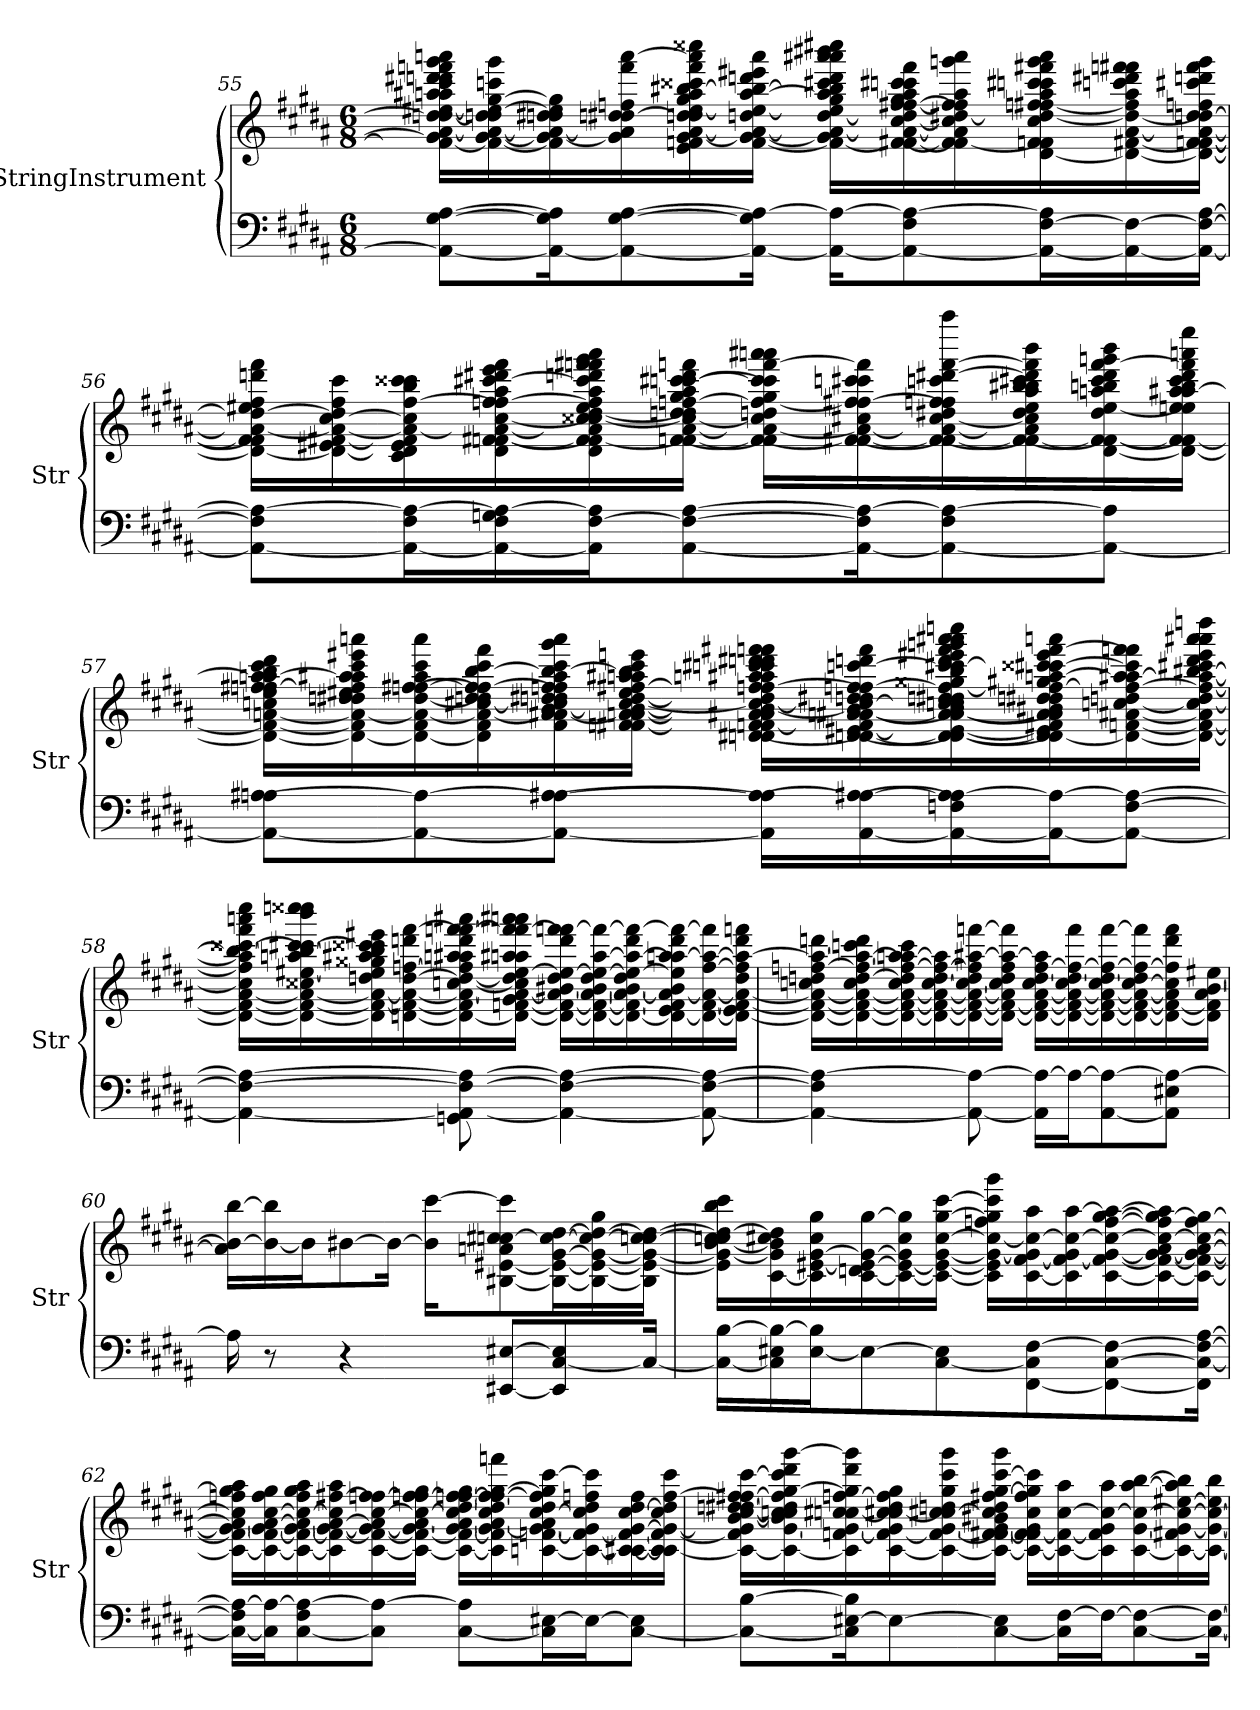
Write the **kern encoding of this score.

**kern	**kern
*part2	*part1
*staff2	*staff1
*I"StringInstrument	*I"StringInstrument
*I'Str	*I'Str
!!LO:LB:g=z
*clefF4	*clefG2
*k[f#c#g#d#a#]	*k[f#c#g#d#a#]
*M6/8	*M6/8
=55	=55
8AA#\_ [8G#\ [8A#\L	16f\_ 16g#\] [16a#\ 16ddn\ 16dd#\_ [16ee#X\ 16aan\ 16aa#X\ 16ccc#\ 16dddn\ 16ddd#X\ 16fffn\ 16ggg#\ 16aaan\LL
.	16f\_ [16g#\ 16a#\_ 16ddn\ 16dd#\] 16ee#\_ [16gg#\ 16cccn\ 16ggg#\
16AA#\_ 16G#\] 16A#\]K	16f\] 16g#\_ 16a#\_ 16ddn\ 16dd#X\ 16ee#\] 16gg#\]
8AA#\_ [8G#\ [8A#\	16g#\] 16a#\] 16ddn\ [16dd#X\ 16ffn\ 16fff\ [16aaa\
.	16e\ 16fn\ [16g#\ [16a#\ 16ddn\ 16dd#\] [16ee#\ 16gg#\ 16aa#\ [16bb#X\ 16ccc##X\ 16fff\ 16aaa\] 16cccc##X\
16AA#\_ 16G#\] 16A#\_Jk	[16f\ 16g#\_ 16a#\_ 16ddn\ 16ee#\_ [16aa#\ 16bb#\_ 16dddn\ 16eee#X\ 16aaa\JJ
16AA#\_ 16A#\_KL	16f\_ 16g#\] 16a#\_ [16dd\ 16ee#\] 16gg#\ 16aa#\] 16bb#\] 16ccc#X\ 16ddd\ 16aaa\ 16aaa#X\ 16bbb#X\ 16cccc#X\LL
8AA#\_ 8F#\ 8A#\_	16f\_ [16f#X\ 16a#\_ [16cc#\ 16dd\] [16ff\ [16ff#X\ 16gg#\ 16aa#\ 16cccn\ 16ccc#X\ 16fff\
.	16f\] 16f#\_ 16a#\] 16cc#\] [16dd#X\ 16ff\] 16ff#\] 16aa#\ 16gggn\ 16aaa#\
16AA#\_ [16F#\ 16A#\]L	[16d#\ 16fn\ 16f#\] 16cc#\ 16dd#\_ [16ffn\ 16ff#X\ 16aa#\ 16cccn\ 16ccc#X\ 16fff#X\ 16ggg\ 16aaa#\
16AA#\_ 16F#\_	16d#\_ [16f#X\ [16a#\ 16dd#\_ 16ff\] 16aa#\ 16cccn\ 16ddd#X\ 16fffn\ 16fff#X\
16AA#\_ 16F#\_ [16A#\JJ	16d#\_ [16fn\ 16f#\_ 16a#\_ 16ddn\ 16dd#\_ 16ffn\ 16ccc#X\ 16dddn\ 16fff#\ 16ggg\JJ
!!LO:PB:g=z
=56	=56
8AA#\_ 8F#\] 8A#\_L	16d#\_ 16f\] 16f#\] 16a#\_ 16dd#\_ 16ee#X\ 16ff#\ 16dddn\ 16fff#\LL
.	16d#\_ 16e#X\ [16f#X\ 16a#\_ [16cc#\ 16dd#\] 16ff#\ 16ccc#\
16AA#\_ 16F#\ 16A#\_L	16c#\ 16d#\] 16e#\ 16f#\] 16a#\_ 16cc#\] [16ff#\ 16bb\ 16ccc#\ 16ccc##X\
16AA#\_ 16F#\ 16Gn\ 16A#\_	16d#\ [16fn\ [16f#X\ 16a#\_ [16cc#\ 16ffn\ 16ff#\_ 16aa#\ [16ccc#X\ 16ddd#X\ 16eee\ 16fff#\
16AA#\] [16F#\ 16A#\]J	16d#\ 16f\] 16f#\_ 16a#\] 16cc#\_ 16cc##X\ [16dd#\ 16ee#\ 16ff#\] 16aa#\ 16ccc#\] 16dddn\ 16fffn\ 16fff#X\ 16ggg#\ 16aaa#\
[8AA#\ 8F#\_ [8A#\	[16fn\ 16f#\_ [16a#\ 16cc#\_ 16ddn\ 16dd#\] [16ffn\ 16gg#\ 16aa#\ [16cccn\ [16ccc#X\ 16ddd\ 16fffn\JJ
.	16f\_ 16f#\] 16a#\_ 16cc#\] 16ddn\ 16ff\_ 16gg#\ 16ccc\] 16ccc#\] [16fff\ 16aaan\ 16aaa#X\LL
16AA#\_ 16F#\] 16A#\_K	16f\_ [16f#X\ 16a#\_ 16cc#X\ 16ff\] [16ff#X\ 16cccn\ 16ccc#X\ 16fff\]
8AA#\_ 8F#\ 8A#\_	16f\_ 16f#\_ 16a#\_ [16cc#\ 16dd#X\ 16ffn\ 16ff#\] 16cccn\ [16ddd#X\ [16fff\ 16aaaa#\
.	16f\_ 16f#\_ 16a#\] 16cc#\] 16dd#\ 16ee#\ 16aa#\ 16bb\ 16bb#X\ 16ccc#X\ 16ddd#\] 16fff\] 16bbb\
8AA#\_ 8A#\]J	[16d#\ 16f\_ 16f#\_ 16dd#\ [16ee#\ 16aan\ 16bbn\ 16ccc#\ 16ddd#\ [16fff\ 16gggn\ 16bbb\
.	16d#\_ 16f\] 16f#\_ 16een\ 16ee#\] 16aa\ [16aa#X\ 16bb\ 16ccc#\ 16ddd#\ 16fff\] 16aaan\ 16eeee\JJ
!!LO:LB:g=z
=57	=57
8AA#\_ [8An\ 8A#X\L	16d#\_ 16f#\_ [16an\ 16ccn\ 16ee\ 16ffn\ [16ff#X\ [16aan\ 16aa#\] 16bb\ 16ccc#\ 16ddd#\LL
.	16d#\_ 16f#\] 16a\_ 16ddn\ 16dd#X\ 16ee#X\ 16ff#\] 16aa\] 16aa#X\ 16ccc#\ 16eee#X\ 16aaan\
8AA#\_ 8A\_	16d#\_ 16f#\ 16a\_ [16dd#\ [16ffn\ [16ff#X\ 16aa#\ 16ccc#\ 16aaa\
.	16d#\] 16f#\ 16a\_ [16cc#X\ 16ddn\ 16dd#\] 16ff\] 16ff#\_ [16bb\ 16ccc#\ 16fff#\
8AA#\_ 8A\_ [8A#X\J	16f#\ 16a\] [16a#X\ [16b\ 16cc#\] 16ddn\ 16dd#X\ 16ffn\ 16ff#\] 16aa#\ 16bb\_ 16ccc#\ 16ggg#\ 16aaa\
.	16fn\ [16f#X\ [16an\ 16a#\] 16b\_ [16cc#\ [16dd#\ 16ee#\ [16ff#X\ 16aan\ 16aa#X\ 16bb\] 16ccc#\ 16eeen\JJ
16AA#\] 16A\_ 16A#\]LL	[16d#X\ 16dn\ 16fn\ 16f#\_ 16a\] 16a#X\ 16b\_ 16cc#\_ 16dd#\] 16ffn\ 16ff#\_ 16aan\ 16aa#X\ 16cccn\ 16ccc#X\ 16dddn\ 16ddd#X\ 16fffn\ 16fff#X\LL
[16AA#\ 16A\_ [16A#X\	[16dn\ 16d#\_ [16e#X\ 16f#\] [16an\ [16a#X\ 16b\] 16cc#\_ 16ddn\ 16dd#X\ [16ffn\ 16ff#\] [16cccn\ 16dddn\ 16fff#\
16AA#\_ 16Fn\ 16A\] 16A#\_	16d#\_ 16d\_ 16e#\_ 16a\_ 16a#\_ 16b\ 16ccn\ 16cc#\] 16ddn\ 16dd#X\ 16ff\_ 16gg##X\ 16bb\ 16ccc\_ 16ccc#X\ 16ddd\ 16eee#X\ 16fff#\ 16gggn\ 16aaa\ 16aaa#X\ 16ccccn\
16AA#\_ 16A#\_J	16d#\] 16d\_ 16e#\] 16f#X\ 16a\] 16a#\] 16b#X\ 16ddn\ 16dd#X\ 16ff\_ 16gg#X\ [16aan\ 16ccc\_ 16ccc#X\ 16ccc##X\ 16eee#\ [16fff#\ 16aaan\
8AA#\_ [8F\ 8A#\_J	16d\_ [16fn\ [16a#X\ [16ccn\ 16ddn\ 16ff\_ 16aa\] [16aa#X\ 16ccc\] 16fffn\ 16fff#\]
.	16d\_ 16f\_ 16a#\] 16cc\_ 16dd\ 16ff\_ 16aa#\_ [16bb#X\ 16ccc#X\ 16ddd\ 16eee#\ 16aaa\ 16aaa#X\ 16ddddn\JJ
!!LO:LB:g=z
=58	=58
4AA#\_ 4F\_ 4A#\_	16d\_ 16f\_ [16a#\ 16cc\] 16ff\] 16aa#\] 16bb#\_ [16ccc##X\ 16fff#\ 16aaan\ 16cccc#\LL
.	16d\_ 16f\_ 16a#\_ 16cc##X\ [16ee#X\ 16aan\ 16bb#\_ [16ccc#X\ 16ccc##\] 16bbb\ 16ccccn\ 16cccc##X\
.	16d\] 16f\_ 16a#\_ 16ddn\ 16ee#\] 16gg##X\ 16aa#X\ 16bb#\] 16ccc#\] 16ccc##X\ 16eee#X\
.	[16dn\ 16f\_ 16a#\_ [16dd\ [16ffn\ 16dddn\ [16fff#\
8GGn\ 8AA#\_ 8F\_ 8A#\_	16d\_ 16f\] 16a#\_ [16ccn\ 16dd\_ 16ff\] 16aan\ 16aa#X\ 16ddd\ [16fffn\ 16fff#\_ 16aaa#X\
.	16d\_ [16fn\ 16g#\ 16a#\_ 16cc\] 16dd\] [16ee#\ 16aan\ 16aa#X\ 16fff\] 16fff#\_ 16aaan\ 16aaa#X\JJ
4AA#\_ 4F\_ 4A#\_	16d\_ 16f\_ 16a#\] [16b#X\ 16dd\ 16ee#\_ 16ddd\ 16fffn\ 16fff#\_LL
.	16d\_ 16f\_ [16a#\ 16b#\_ 16dd\ 16ee#\_ [16aa#\ 16fff#\_
.	16d\_ 16f\_ 16a#\_ 16b#\_ 16dd\ 16ee#\_ 16aa#\_ 16ddd\ 16fff#\_
.	16d\_ 16e\ 16f\] 16a#\_ 16b#\] 16ee#\] 16aan\ 16aa#\_ 16ddd\ 16fff#\_
8AA#\_ 8F\_ 8A#\_	16d\_ [16f\ 16a#\_ [16ff\ 16aa#\_ 16fff#\]
.	16d\_ 16e\ 16f\_ 16a#\_ 16dd\ 16ff\] 16aa#\_ 16ddd\ 16fffn\JJ
!!LO:LB:g=z
=59	=59
4AA#\_ 4F\] 4A#\_	16d\_ 16f\_ 16a#\_ 16ccn\ 16ddn\ [16ffn\ 16aa#\_ 16dddn\LL
.	16d\_ 16f\_ 16a#\_ 16cc\ [16dd\ 16ff\_ 16aa#\_ 16cccn\ 16ddd\
.	16d\_ 16f\_ 16a#\_ 16cc\ 16dd\] 16ff\_ 16aan\ 16aa#\_ 16ccc\
.	16d\_ 16f\_ 16a#\_ [16cc\ 16dd\ 16ff\_ 16aa#\]
8AA#\_ 8A#\_	16d\_ 16f\_ 16a#\_ 16cc\_ 16dd\ 16ff\] [16aa#X\ [16fffn\
.	16d\_ 16f\_ 16a#\] 16cc\] 16dd\ 16ff\ 16aa#\_ 16fff\]JJ
16AA#\] 16A#\_LL	16d\_ 16f\_ [16a#\ [16cc\ 16dd\ [16ff\ 16aa#\]LL
16A#\J_	16d\_ 16f\_ 16a#\_ 16cc\_ 16dd\ 16ff\_ 16fff\
[8AA#\ 8A#\_	16d\_ 16f\_ 16a#\_ 16cc\_ 16dd\ 16ff\_ [16fff\
.	16d\_ 16f\_ 16a#\_ 16cc\_ 16dd\ 16ff\_ 16fff\]
8AA#\] 8E#X\ 8A#\_J	16d\_ 16f\_ 16a#\] 16cc\] 16ff\] 16ddd\ 16fff\
.	16d\] 16f\] [16a#\ [16b\ 16ee#X\JJ
!!LO:LB:g=z
=60	=60
16A#\]	16a#\] 16b\_ [16bb\LL
8r	16b\_ 16bb\]
.	16b\J]
4r	[8b#X\
.	16b#\Jk_
.	16b#\] [16ccc#\KL
[8EE#X/ [8E#X/L	[8B#X\ [8e#X\ 8an\ 8ccn\ [8cc#X\ 8ccc#\]
8EE#/] [8C#/ 8E#/]	16B#\_ 16e#\_ [16g#\ 16cc#\_ [16dd#\L
.	16B#\_ 16e#\_ 16g#\_ 16cc#\_ 16dd#\_ 16gg#\
16C#/Jk_	16B#\] 16e#\_ 16g#\_ 16ccn\ 16cc#\_ 16dd#\_JJ
=61	=61
16C#\_ [16B\LL	16e#\] 16g#\_ [16b\ 16ccn\ 16cc#\] 16dd#\_ 16bb\ 16ccc#\LL
16C#\] 16E#X\ 16B\_	[16c#\ 16g#\] 16b\] 16cc#X\ 16dd#\]
[16E#\ 16B\]J	16c#\] [16e#X\ [16g#\ 16cc#\ 16gg#\
8E#\_	[16c#\ 16dn\ 16e#\_ 16g#\_ [16gg#\
.	16c#\_ 16e#\_ 16g#\] 16cc#\ 16gg#\]
[8C#\ 8E#\]	16c#\_ 16e#\_ [16g#\ [16cc#\ [16gg#\ [16ccc#\JJ
.	16c#\] 16e#\] 16g#\_ 16cc#\_ 16ffn\ 16gg#\] 16ccc#\] 16ggg#\LL
[8FF#\ 8C#\] [8F#\	[16c#\ [16f#\ 16g#\] 16cc#\_ 16aa#\
.	16c#\] 16f#\_ 16g#\ 16cc#\_ [16aa#\
8FF#\_ [8C#\ 8F#\_	[16c#\ 16f#\_ [16g#\ 16cc#\_ [16ff\ [16gg#\ 16aa#\_
.	16c#\_ 16f#\_ 16g#\_ 16a#\ 16cc#\_ 16ff\] 16gg#\_ 16aa#\]
16FF#\] 16C#\_ 16F#\_ [16A#\Jk	16c#\_ 16f#\_ 16g#\_ [16a#\ 16cc#\_ 16ff\ 16gg#\_JJ
!!LO:LB:g=z
=62	=62
16C#\_ 16F#\] 16A#\_LL	16c#\_ 16f#\] 16g#\_ 16a#\_ 16cc#\] 16ffn\ 16gg#\] 16aa#\LL
16C#\] 16A#\_J	16c#\_ [16f#\ 16g#\_ 16a#\_ [16cc#\ 16ff\ 16gg#\
[8C#\ 8F#\ 8A#\_	16c#\_ 16f#\_ 16g#\_ 16a#\_ 16cc#\_ 16ff\ 16gg#\ 16aa#\
.	16c#\] 16f#\_ 16g#\_ 16a#\_ 16cc#\] [16ff#X\ 16aa#\
8C#\] 8A#\_J	[16c#\ 16f#\_ 16g#\_ 16a#\] [16cc#\ 16ffn\ 16ff#\_
.	16c#\_ 16f#\_ 16g#\] [16a#\ 16cc#\_ 16ffn\ 16ff#\_ 16gg#\JJ
[8C#\ 8A#\]L	16c#\_ 16f#\_ [16g#\ 16a#\_ 16cc#\_ [16dd#\ [16ffn\ 16ff#\_ 16gg#\LL
.	16c#\] 16f#\] 16g#\_ 16a#\_ 16cc#\] 16dd#\_ 16ff\_ 16ff#\] [16gg#\ 16fffn\
16C#\] [16E#X\L	[16cn\ [16fn\ 16g#\_ 16a#\] [16cc#\ 16dd#\] 16ff\] 16gg#\] [16ccc#\
16E#\J_	16c\_ 16f\_ 16g#\] 16cc#\] 16dd#\ 16ffn\ 16ccc#\]
[8C#\ 8E#\]J	16c\_ [16c#X\ 16f\_ [16g#\ [16cc#\ [16dd#\ 16ff\
.	16c\] 16c#\_ 16f\_ 16g#\_ 16cc#\] 16dd#\] [16ff\ 16ccc#\JJ
!!LO:PB:g=z
=63	=63
8C#\_ [8B\L	16c#\_ 16f\] 16g#\] [16b\ [16cc#\ 16ddn\ [16dd#X\ 16ff\_ 16ff#X\ [16ccc#\LL
.	16c#\_ [16g#\ 16b\] 16ccn\ 16cc#\] 16dd#\] 16ff\] [16gg#\ 16ccc#\] 16ddd#\ [16ggg#\
16C#\] [16E#X\ 16B\]K	16c#\] [16fn\ 16g#\_ [16ccn\ 16cc#X\ [16ffn\ 16gg#\] 16ddd#\ 16ggg#\]
8E#\_	[16c#\ 16f\_ 16g#\] 16cc\_ 16cc#X\ 16dd#\ 16ff\] 16gg#\
.	16c#\_ 16f\_ [16g#\ 16cc\] [16cc#X\ 16ddn\ 16gg#\ 16ccc#\ 16ggg#\
[8C#\ 8E#\]	16c#\_ 16f\_ [16f#X\ 16g#\_ 16b#X\ 16cc#\] 16dd\ [16ff#X\ [16gg#\ [16ccc#\ 16ggg#\JJ
.	16c#\_ 16f\] 16f#\_ 16g#\] 16cc#\ 16ff#\] 16gg#\] 16ccc#\]LL
16C#\] [16F#\L	16c#\_ 16f#\_ [16cc#\ 16aa#\
16F#\J_	16c#\] 16f#\] 16g#\ 16cc#\_ 16aa#\
[8C#\ 8F#\_	[16c#\ [16g#\ 16cc#\_ [16aa#\ [16bb\
.	16c#\_ 16f#X\ 16g#\_ 16cc#\_ [16ee#X\ 16aa#\] 16bb\]
16C#\_ 16F#\_Jk	16c#\_ 16g#\_ 16cc#\_ 16ee#\] 16bb\JJ
=	=
*-	*-
